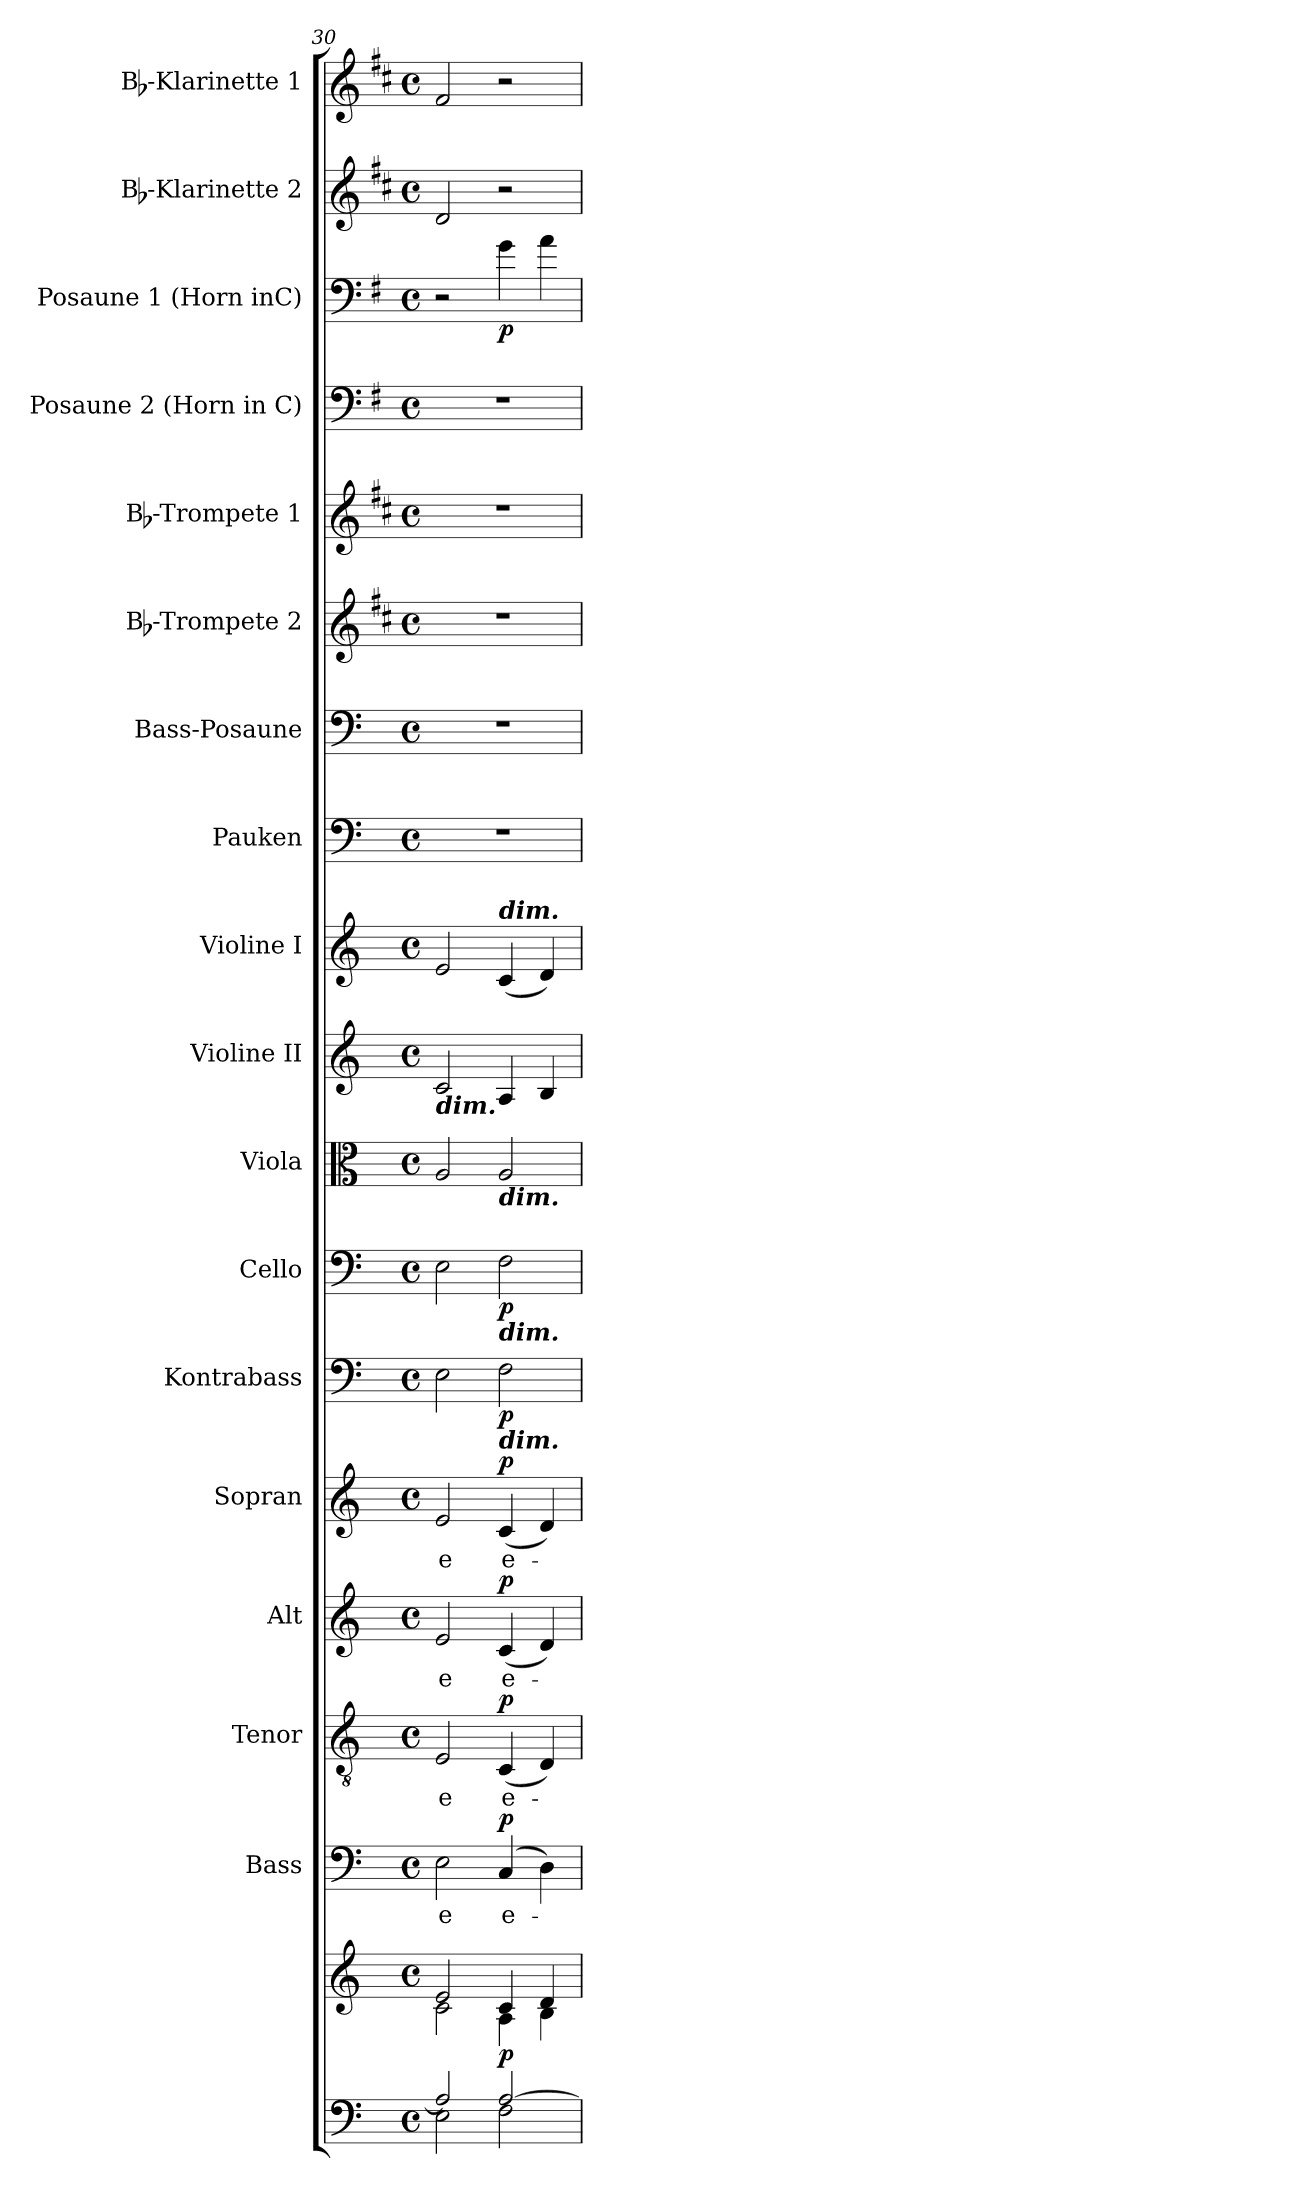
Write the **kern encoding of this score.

**kern	**kern	**dynam	**kern	**text	**dynam	**kern	**text	**dynam	**kern	**text	**dynam	**kern	**text	**dynam	**kern	**dynam	**kern	**dynam	**kern	**kern	**kern	**kern	**kern	**kern	**kern	**kern	**kern	**dynam	**kern	**kern
*part18	*part18	*part18	*part17	*part17	*part17	*part16	*part16	*part16	*part15	*part15	*part15	*part14	*part14	*part14	*part13	*part13	*part12	*part12	*part11	*part10	*part9	*part8	*part7	*part6	*part5	*part4	*part3	*part3	*part2	*part1
*staff19	*staff18	*staff18/19	*staff17	*staff17	*staff17	*staff16	*staff16	*staff16	*staff15	*staff15	*staff15	*staff14	*staff14	*staff14	*staff13	*staff13	*staff12	*staff12	*staff11	*staff10	*staff9	*staff8	*staff7	*staff6	*staff5	*staff4	*staff3	*staff3	*staff2	*staff1
*	*	*	*I"Bass	*	*	*I"Tenor	*	*	*I"Alt	*	*	*I"Sopran	*	*	*I"Kontrabass	*	*I"Cello	*	*I"Viola	*I"Violine II	*I"Violine I	*I"Pauken	*I"Bass-Posaune	*I"Bb-Trompete 2	*I"Bb-Trompete 1	*I"Posaune 2 (Horn in C)	*I"Posaune 1 (Horn inC)	*	*I"Bb-Klarinette 2	*I"Bb-Klarinette 1
*	*	*	*I'B.	*	*	*I'T.	*	*	*I'A.	*	*	*I'S.	*	*	*I'Kb.	*	*	*	*I'Vla.	*I'Vl. II	*I'Vl. I	*I'Pk.	*I'B-Pos.	*I'Bb Trp. 2	*I'Bb Trp. 1	*I'Pos. 2	*I'Pos. 1	*	*I'Bb Kl. 2	*I'Bb Kl. 1
*clefF4	*clefG2	*	*clefF4	*	*	*clefGv2	*	*	*clefG2	*	*	*clefG2	*	*	*clefF4	*	*clefF4	*	*clefC3	*clefG2	*clefG2	*clefF4	*clefF4	*clefG2	*clefG2	*clefF4	*clefF4	*	*clefG2	*clefG2
*	*	*	*	*	*	*	*	*	*	*	*	*	*	*	*ITrd7c12	*	*	*	*	*	*	*	*	*ITrd1c2	*ITrd1c2	*ITrd4c7	*ITrd4c7	*	*ITrd1c2	*ITrd1c2
*k[]	*k[]	*	*k[]	*	*	*k[]	*	*	*k[]	*	*	*k[]	*	*	*k[]	*	*k[]	*	*k[]	*k[]	*k[]	*k[]	*k[]	*k[]	*k[]	*k[]	*k[]	*	*k[]	*k[]
*C:	*C:	*	*C:	*	*	*C:	*	*	*C:	*	*	*C:	*	*	*C:	*	*C:	*	*C:	*C:	*C:	*C:	*C:	*C:	*C:	*C:	*C:	*	*C:	*C:
*M4/4	*M4/4	*	*M4/4	*	*	*M4/4	*	*	*M4/4	*	*	*M4/4	*	*	*M4/4	*	*M4/4	*	*M4/4	*M4/4	*M4/4	*M4/4	*M4/4	*M4/4	*M4/4	*M4/4	*M4/4	*	*M4/4	*M4/4
*met(c)	*met(c)	*	*met(c)	*	*	*met(c)	*	*	*met(c)	*	*	*met(c)	*	*	*met(c)	*	*met(c)	*	*met(c)	*met(c)	*met(c)	*met(c)	*met(c)	*met(c)	*met(c)	*met(c)	*met(c)	*	*met(c)	*met(c)
=30	=30	=30	=30	=30	=30	=30	=30	=30	=30	=30	=30	=30	=30	=30	=30	=30	=30	=30	=30	=30	=30	=30	=30	=30	=30	=30	=30	=30	=30	=30
*^	*^	*	*	*	*	*	*	*	*	*	*	*	*	*	*	*	*	*	*	*	*	*	*	*	*	*	*	*	*	*
!	!	!	!	!	!	!	!	!	!	!	!	!	!	!	!	!	!	!	!	!	!	!LO:TX:b:Bi:t=dim.	!	!	!	!	!	!	!	!	!	!
!	!	!	!	!	!	!LO:LY:b	!	!	!LO:LY:b	!	!	!LO:LY:b	!	!	!LO:LY:b	!	!	!	!	!	!	!	!	!	!	!	!	!	!	!	!	!
2A/]	2E\	2e/	2c\	.	2E\	-e	.	2E/	-e	.	2e/	-e	.	2e/	-e	.	2EE\	.	2E\	.	2A/	2c/	2e/	1r	1r	1r	1r	1r	2r	.	2c/	2e/
!	!	!	!	!	!	!	!	!	!	!	!	!	!	!	!	!	!	!	!	!	!	!	!LO:TX:a:Bi:t=dim.	!	!	!	!	!	!	!	!	!
!	!	!	!	!	!	!	!	!	!	!	!	!	!	!	!	!	!	!	!	!	!LO:TX:b:Bi:t=dim.	!	!	!	!	!	!	!	!	!	!	!
!	!	!	!	!	!	!	!	!	!	!	!	!	!	!	!	!	!	!	!LO:TX:b:Bi:t=dim.	!	!	!	!	!	!	!	!	!	!	!	!	!
!	!	!	!	!	!	!	!	!	!	!	!	!	!	!	!	!	!LO:TX:b:Bi:t=dim.	!	!	!	!	!	!	!	!	!	!	!	!	!	!	!
!	!	!	!	!LO:DY:b	!	!LO:LY:b	!LO:DY:a	!	!LO:LY:b	!LO:DY:a	!	!LO:LY:b	!LO:DY:a	!	!LO:LY:b	!LO:DY:a	!	!LO:DY:b	!	!LO:DY:b	!	!	!	!	!	!	!	!	!	!LO:DY:b	!	!
[>2A/	2F\	4c/	4A\	p	(4C/	e-	p	(<4C/	e-	p	(<4c/	e-	p	(<4c/	e-	p	2FF\	p	2F\	p	2A/	4A/	(<4c/	.	.	.	.	.	4c\	p	2r	2r
.	.	4d/	4B\	.	4D\)	.	.	4D/)	.	.	4d/)	.	.	4d/)	.	.	.	.	.	.	.	4B/	4d/)	.	.	.	.	.	4d\	.	.	.
*v	*v	*	*	*	*	*	*	*	*	*	*	*	*	*	*	*	*	*	*	*	*	*	*	*	*	*	*	*	*	*	*	*
*	*v	*v	*	*	*	*	*	*	*	*	*	*	*	*	*	*	*	*	*	*	*	*	*	*	*	*	*	*	*	*	*
=	=	=	=	=	=	=	=	=	=	=	=	=	=	=	=	=	=	=	=	=	=	=	=	=	=	=	=	=	=	=
*-	*-	*-	*-	*-	*-	*-	*-	*-	*-	*-	*-	*-	*-	*-	*-	*-	*-	*-	*-	*-	*-	*-	*-	*-	*-	*-	*-	*-	*-	*-
